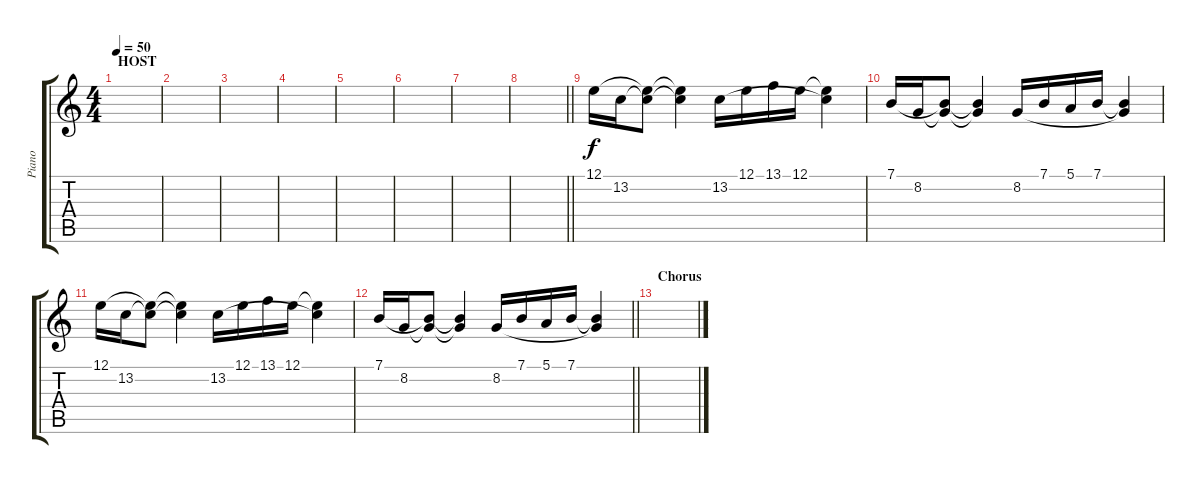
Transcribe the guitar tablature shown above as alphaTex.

\track ("Piano " "Piano ") {instrument acousticgrandpiano}
\staff {score tabs}
\tuning (E4 B3 G3 D3 A2 D2) {hide}
\ts (4 4)
\section ("" "HOST")
\tempo 50
\clef g2
\ks c
|
|
|
|
|
|
|
\barLineRight lightlight
|
12.1.16 13.2.16 (12.1{t} 13.2{t}).8 (12.1{t} 13.2{t}).4 13.2.16 12.1.16 13.1.16 12.1.16 (12.1{t} 13.2{t}).4 |
7.1.16 8.2.16 (7.1{t} 8.2{t}).8 (7.1{t} 8.2{t}).4 8.2.16 7.1.16 5.1.16 7.1.16 (7.1{t} 8.2{t}).4 |
12.1.16 13.2.16 (12.1{t} 13.2{t}).8 (12.1{t} 13.2{t}).4 13.2.16 12.1.16 13.1.16 12.1.16 (12.1{t} 13.2{t}).4 |
\barLineRight lightlight
7.1.16 8.2.16 (7.1{t} 8.2{t}).8 (7.1{t} 8.2{t}).4 8.2.16 7.1.16 5.1.16 7.1.16 (7.1{t} 8.2{t}).4 |
\section ("" "Chorus")
